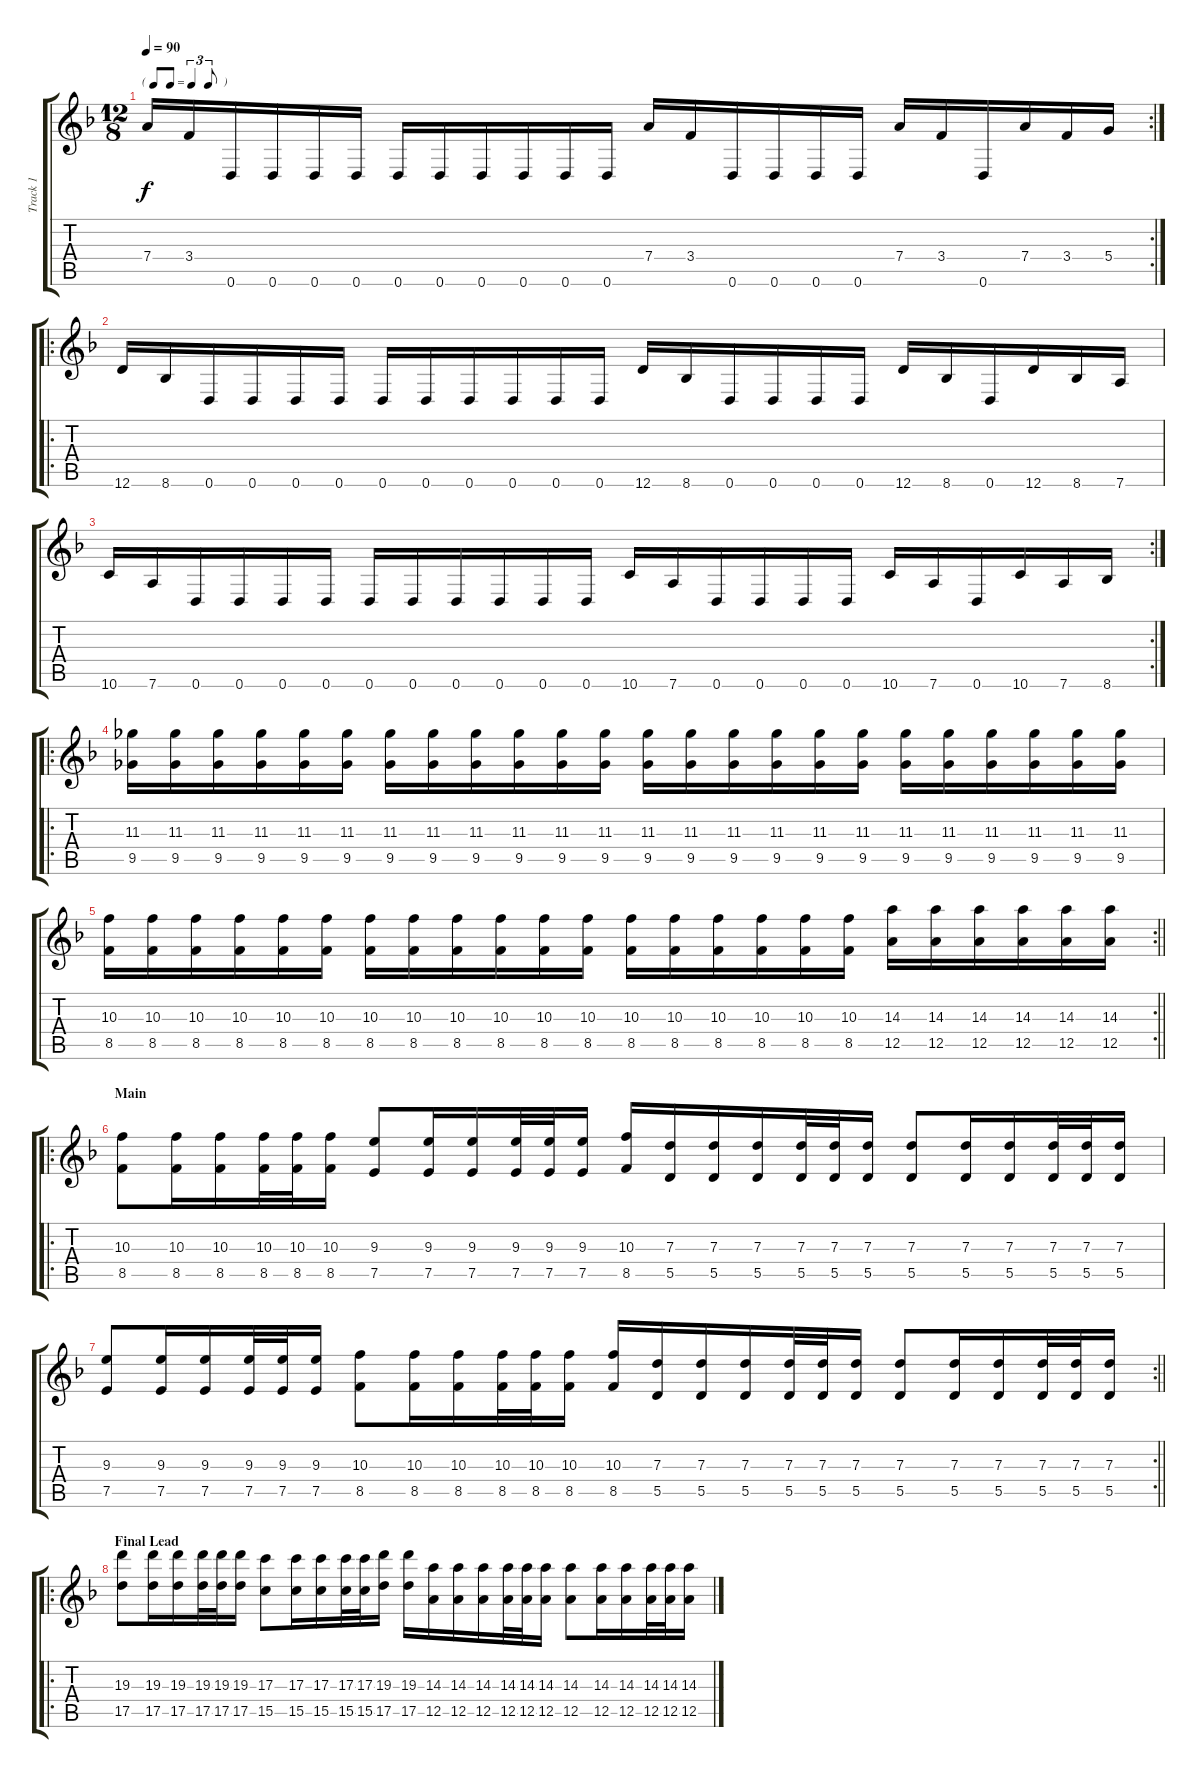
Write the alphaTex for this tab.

\track ("Track 1" "Track 1") {instrument overdrivenguitar}
\staff {score tabs}
\tuning (E4 B3 G3 D3 A2 D2) {hide}
\rc 2
\ts (12 8)
\tf triplet8th
\tempo 90
\clef g2
\ks dminor
7.4.16{dy f} 3.4.16 0.6.16 0.6.16 0.6.16 0.6.16 0.6.16 0.6.16 0.6.16 0.6.16 0.6.16 0.6.16 7.4.16 3.4.16 0.6.16 0.6.16 0.6.16 0.6.16 7.4.16 3.4.16 0.6.16 7.4.16 3.4.16 5.4.16 |
\ro
12.6.16 8.6.16 0.6.16 0.6.16 0.6.16 0.6.16 0.6.16 0.6.16 0.6.16 0.6.16 0.6.16 0.6.16 12.6.16 8.6.16 0.6.16 0.6.16 0.6.16 0.6.16 12.6.16 8.6.16 0.6.16 12.6.16 8.6.16 7.6.16 |
\rc 2
10.6.16 7.6.16 0.6.16 0.6.16 0.6.16 0.6.16 0.6.16 0.6.16 0.6.16 0.6.16 0.6.16 0.6.16 10.6.16 7.6.16 0.6.16 0.6.16 0.6.16 0.6.16 10.6.16 7.6.16 0.6.16 10.6.16 7.6.16 8.6.16 |
\ro
(11.3 9.5).16 (11.3 9.5).16 (11.3 9.5).16 (11.3 9.5).16 (11.3 9.5).16 (11.3 9.5).16 (11.3 9.5).16 (11.3 9.5).16 (11.3 9.5).16 (11.3 9.5).16 (11.3 9.5).16 (11.3 9.5).16 (11.3 9.5).16 (11.3 9.5).16 (11.3 9.5).16 (11.3 9.5).16 (11.3 9.5).16 (11.3 9.5).16 (11.3 9.5).16 (11.3 9.5).16 (11.3 9.5).16 (11.3 9.5).16 (11.3 9.5).16 (11.3 9.5).16 |
\rc 2
\barLineRight lightlight
(10.3 8.5).16 (10.3 8.5).16 (10.3 8.5).16 (10.3 8.5).16 (10.3 8.5).16 (10.3 8.5).16 (10.3 8.5).16 (10.3 8.5).16 (10.3 8.5).16 (10.3 8.5).16 (10.3 8.5).16 (10.3 8.5).16 (10.3 8.5).16 (10.3 8.5).16 (10.3 8.5).16 (10.3 8.5).16 (10.3 8.5).16 (10.3 8.5).16 (14.3 12.5).16 (14.3 12.5).16 (14.3 12.5).16 (14.3 12.5).16 (14.3 12.5).16 (14.3 12.5).16 |
\ro
\section ("" "Main")
(10.3 8.5).8 (10.3 8.5).16 (10.3 8.5).16 (10.3 8.5).32 (10.3 8.5).32 (10.3 8.5).16 (9.3 7.5).8 (9.3 7.5).16 (9.3 7.5).16 (9.3 7.5).32 (9.3 7.5).32 (9.3 7.5).16 (10.3 8.5).16 (7.3 5.5).16 (7.3 5.5).16 (7.3 5.5).16 (7.3 5.5).32 (7.3 5.5).32 (7.3 5.5).16 (7.3 5.5).8 (7.3 5.5).16 (7.3 5.5).16 (7.3 5.5).32 (7.3 5.5).32 (7.3 5.5).16 |
\rc 2
\barLineRight lightlight
(9.3 7.5).8 (9.3 7.5).16 (9.3 7.5).16 (9.3 7.5).32 (9.3 7.5).32 (9.3 7.5).16 (10.3 8.5).8 (10.3 8.5).16 (10.3 8.5).16 (10.3 8.5).32 (10.3 8.5).32 (10.3 8.5).16 (10.3 8.5).16 (7.3 5.5).16 (7.3 5.5).16 (7.3 5.5).16 (7.3 5.5).32 (7.3 5.5).32 (7.3 5.5).16 (7.3 5.5).8 (7.3 5.5).16 (7.3 5.5).16 (7.3 5.5).32 (7.3 5.5).32 (7.3 5.5).16 |
\ro
\section ("" "Final Lead")
(19.3 17.5).8 (19.3 17.5).16 (19.3 17.5).16 (19.3 17.5).32 (19.3 17.5).32 (19.3 17.5).16 (17.3 15.5).8 (17.3 15.5).16 (17.3 15.5).16 (17.3 15.5).32 (17.3 15.5).32 (19.3 17.5).16 (19.3 17.5).16 (14.3 12.5).16 (14.3 12.5).16 (14.3 12.5).16 (14.3 12.5).32 (14.3 12.5).32 (14.3 12.5).16 (14.3 12.5).8 (14.3 12.5).16 (14.3 12.5).16 (14.3 12.5).32 (14.3 12.5).32 (14.3 12.5).16
